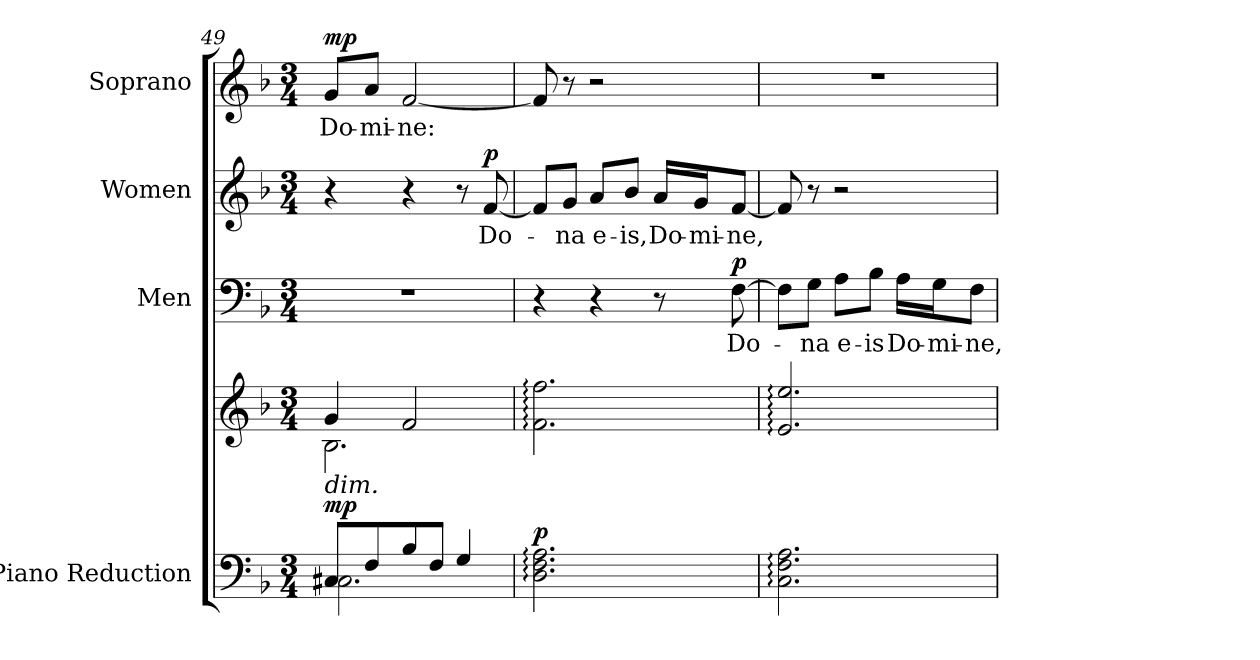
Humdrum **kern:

**kern	**kern	**dynam	**kern	**text	**dynam	**kern	**text	**dynam	**kern	**text	**dynam
*part4	*part4	*part4	*part3	*part3	*part3	*part2	*part2	*part2	*part1	*part1	*part1
*staff5	*staff4	*staff4/5	*staff3	*staff3	*staff3	*staff2	*staff2	*staff2	*staff1	*staff1	*staff1
*I"Piano Reduction	*	*	*I"Men	*	*	*I"Women	*	*	*I"Soprano	*	*
*I'Pno.	*	*	*	*	*	*	*	*	*I'S.	*	*
*clefF4	*clefG2	*	*clefF4	*	*	*clefG2	*	*	*clefG2	*	*
*k[b-]	*k[b-]	*	*k[b-]	*	*	*k[b-]	*	*	*k[b-]	*	*
*M3/4	*M3/4	*	*M3/4	*	*	*M3/4	*	*	*M3/4	*	*
=49	=49	=49	=49	=49	=49	=49	=49	=49	=49	=49	=49
*^	*^	*	*	*	*	*	*	*	*	*	*
!LO:TX:a:i:t=dim.	!	!	!	!	!	!	!	!	!	!	!	!	!
!	!	!	!	!LO:DY:a=2	!	!	!	!	!	!	!	!LO:LY:b	!LO:DY:a
8C#X/L	2.C#\	4g/	2.B-\	mp	2.r	.	.	4r	.	.	8g/L	Do-	mp
!	!	!	!	!	!	!	!	!	!	!	!	!LO:LY:b	!
8F/	.	.	.	.	.	.	.	.	.	.	8a/J	-mi-	.
!	!	!	!	!	!	!	!	!	!	!	!	!LO:LY:b	!
8B-/	.	2f/	.	.	.	.	.	4r	.	.	[2f/	-ne:	.
8F/J	.	.	.	.	.	.	.	.	.	.	.	.	.
4G/	.	.	.	.	.	.	.	8r	.	.	.	.	.
!	!	!	!	!	!	!	!	!	!LO:LY:b	!LO:DY:a	!	!	!
.	.	.	.	.	.	.	.	[8f/	Do-	p	.	.	.
*v	*v	*	*	*	*	*	*	*	*	*	*	*	*
*	*v	*v	*	*	*	*	*	*	*	*	*	*
=50	=50	=50	=50	=50	=50	=50	=50	=50	=50	=50	=50
!	!	!LO:DY:a=2	!	!	!	!	!	!	!	!	!
2.D\: 2.F\: 2.A\:	2.f\: 2.ff\:	p	4r	.	.	8f/L]	.	.	8f/]	.	.
!	!	!	!	!	!	!	!LO:LY:b	!	!	!	!
.	.	.	.	.	.	8g/J	-na	.	8r	.	.
!	!	!	!	!	!	!	!LO:LY:b	!	!	!	!
.	.	.	4r	.	.	8a/L	e-	.	2r	.	.
!	!	!	!	!	!	!	!LO:LY:b	!	!	!	!
.	.	.	.	.	.	8b-/J	-is,	.	.	.	.
!	!	!	!	!	!	!	!LO:LY:b	!	!	!	!
.	.	.	8r	.	.	16a/LL	Do-	.	.	.	.
!	!	!	!	!	!	!	!LO:LY:b	!	!	!	!
.	.	.	.	.	.	16g/J	-mi-	.	.	.	.
!	!	!	!	!LO:LY:b	!LO:DY:b	!	!LO:LY:b	!	!	!	!
.	.	.	[8F\	Do-	p	[8f/J	-ne,	.	.	.	.
!!LO:PB:g=z
=51	=51	=51	=51	=51	=51	=51	=51	=51	=51	=51	=51
2.C\: 2.F\: 2.A\:	2.e/: 2.ee/:	.	8F\L]	.	.	8f/]	.	.	2.r	.	.
!	!	!	!	!LO:LY:b	!	!	!	!	!	!	!
.	.	.	8G\J	-na	.	8r	.	.	.	.	.
!	!	!	!	!LO:LY:b	!	!	!	!	!	!	!
.	.	.	8A\L	e-	.	2r	.	.	.	.	.
!	!	!	!	!LO:LY:b	!	!	!	!	!	!	!
.	.	.	8B-\J	-is	.	.	.	.	.	.	.
!	!	!	!	!LO:LY:b	!	!	!	!	!	!	!
.	.	.	16A\LL	Do-	.	.	.	.	.	.	.
!	!	!	!	!LO:LY:b	!	!	!	!	!	!	!
.	.	.	16G\J	-mi-	.	.	.	.	.	.	.
!	!	!	!	!LO:LY:b	!	!	!	!	!	!	!
.	.	.	8F\J	-ne,	.	.	.	.	.	.	.
=	=	=	=	=	=	=	=	=	=	=	=
*-	*-	*-	*-	*-	*-	*-	*-	*-	*-	*-	*-
